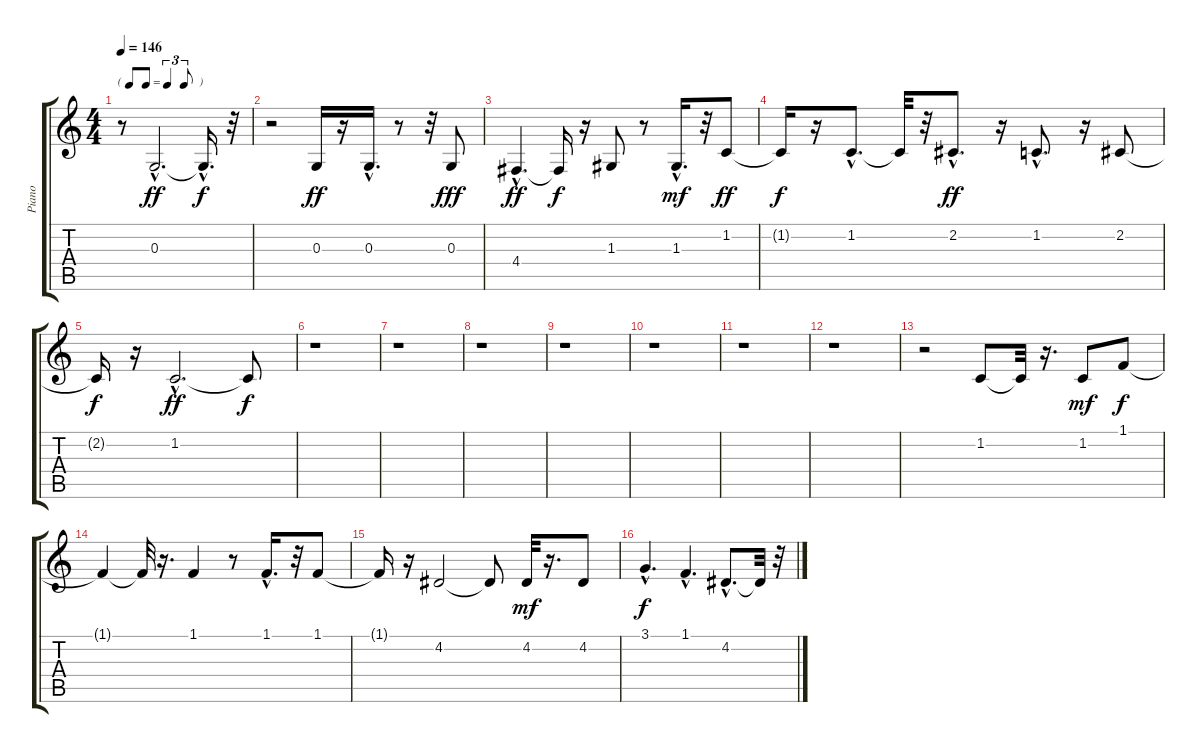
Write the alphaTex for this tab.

\track ("Piano" "Piano") {instrument acousticgrandpiano}
\staff {score tabs}
\tuning (E4 B3 G3 D3 A2 E2) {hide}
\ts (4 4)
\tf triplet8th
\tempo 146
\clef g2
\ks c
r.8{dy f} 0.3{hac}.2{d dy ff} 0.3{hac t}.16{d dy f} r.32 |
r.2 0.3.16{dy ff} r.16 0.3{hac}.16{d} r.8 r.32 0.3.8{dy fff} |
4.4{hac}.4{d dy ff} 4.4{t}.16{dy f} r.16 1.3.8 r.8 1.3{hac}.16{d dy mf} r.32 1.2.8{dy ff} |
1.2{t}.16{dy f} r.16 1.2{hac}.8{d} 1.2{t}.32 r.32 2.2{hac}.8{d dy ff} r.16 1.2{hac}.8{d} r.16 2.2.8 |
2.2{t}.16{dy f} r.16 1.2{hac}.2{d dy ff} 1.2{t}.8{dy f} |
r.1 |
r.1 |
r.1 |
r.1 |
r.1 |
r.1 |
r.1 |
r.2 1.2.8 1.2{t}.32 r.16{d} 1.2.8{dy mf} 1.1.8{dy f} |
1.1{t}.4 1.1{t}.32 r.16{d} 1.1.4 r.8 1.1{hac}.16{d} r.32 1.1.8 |
1.1{t}.16 r.16 4.2.2 4.2{t}.8 4.2.32{dy mf} r.16{d} 4.2.8 |
3.1{hac}.4{d dy f} 1.1{hac}.4{d} 4.2{hac}.8{d} 4.2{t}.32 r.32
